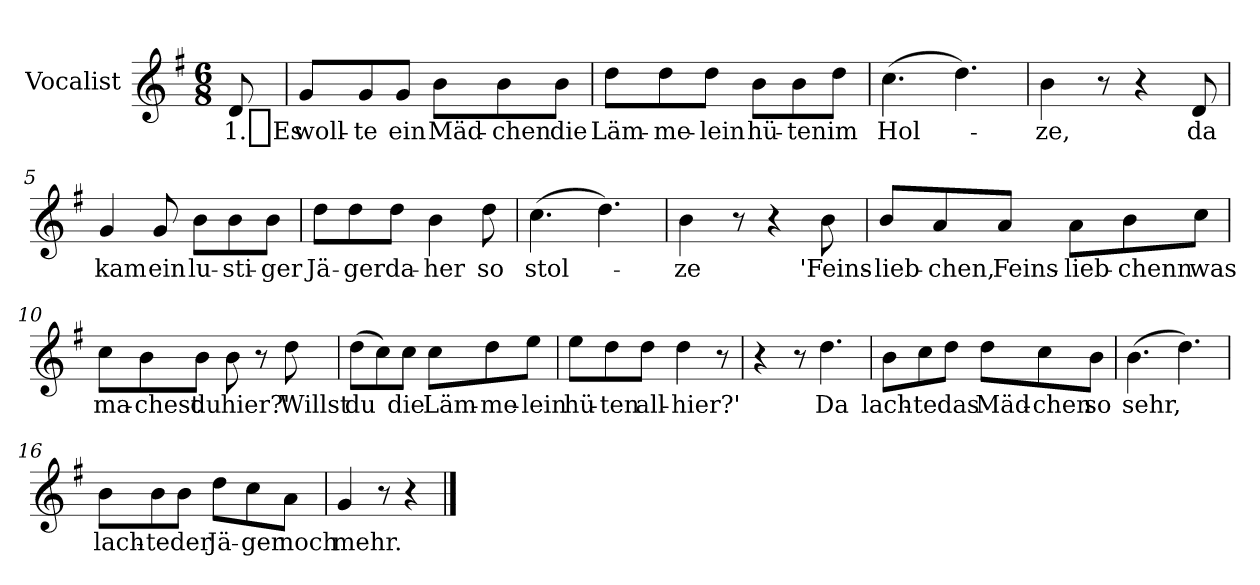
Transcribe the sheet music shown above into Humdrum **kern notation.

**kern	**text
*part1	*part1
*staff1	*staff1
*I"Vocalist	*
*k[f#]	*
*G:	*
*M6/8	*
=	=
8d	1._Es
=1	=1
8gL	woll-
8g	-te
8gJ	ein
8bL	Mäd-
8b	-chen
8bJ	die
=2	=2
8ddL	Läm-
8dd	-me-
8ddJ	-lein
8bL	hü-
8b	-ten
8ddJ	im
=3	=3
(4.cc	Hol-
4.dd)	.
=4	=4
4b	-ze,
8r	.
4r	.
8d	da
=5	=5
4g	kam
8g	ein
8bL	lu-
8b	-sti-
8bJ	-ger
=6	=6
8ddL	Jä-
8dd	-ger
8ddJ	da-
4b	-her
8dd	so
=7	=7
(4.cc	stol-
4.dd)	.
=8	=8
4b	-ze
8r	.
4r	.
8b	'Feins-
=9	=9
8bL	-lieb-
8a	-chen,
8aJ	Feins-
8aL	-lieb-
8b	-chenn
8ccJ	was
=10	=10
8ccL	ma-
8b	-chest
8bJ	du
8b	hier?'
8r	.
8dd	Willst
=11	=11
(8ddL	du
8cc)	.
8ccJ	die
8ccL	Läm-
8dd	-me-
8eeJ	-lein
=12	=12
8eeL	hü-
8dd	-ten
8ddJ	all-
4dd	-hier?'
8r	.
=13	=13
4r	.
8r	.
4.dd	Da
=14	=14
8bL	lach-
8cc	-te
8ddJ	das
8ddL	Mäd-
8cc	-chen
8bJ	so
=15	=15
(4.b	sehr,
4.dd)	.
=16	=16
8bL	lach-
8b	-te
8bJ	der
8ddL	Jä-
8cc	-ger
8aJ	noch
=17	=17
4g	mehr.
8r	.
4r	.
==	==
*-	*-
